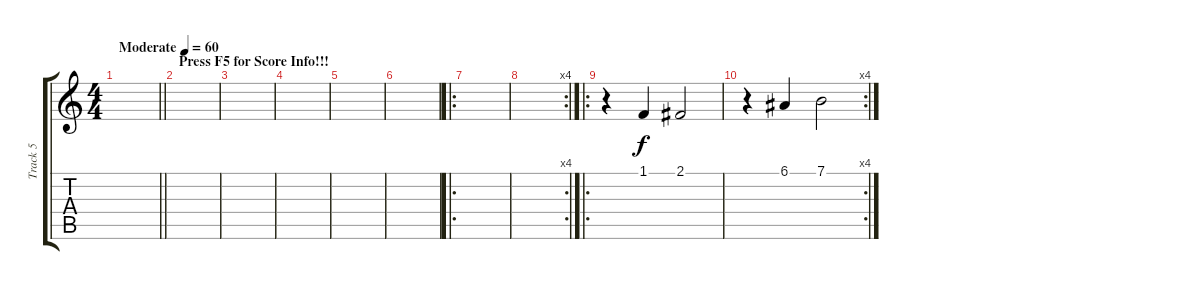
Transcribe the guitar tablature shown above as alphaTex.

\track ("Track 5" "Track 5") {instrument stringensemble2}
\staff {score tabs}
\tuning (E4 B3 G3 D3 A2 E2) {hide}
\ts (4 4)
\tempo (60 "Moderate")
\clef g2
\barLineRight lightlight
\ks c
|
\section ("" "Press F5 for Score Info!!!")
|
|
|
|
|
\ro
|
\rc 4
|
\ro
r.4 1.1.4 2.1.2 |
\rc 4
r.4 6.1.4 7.1.2
